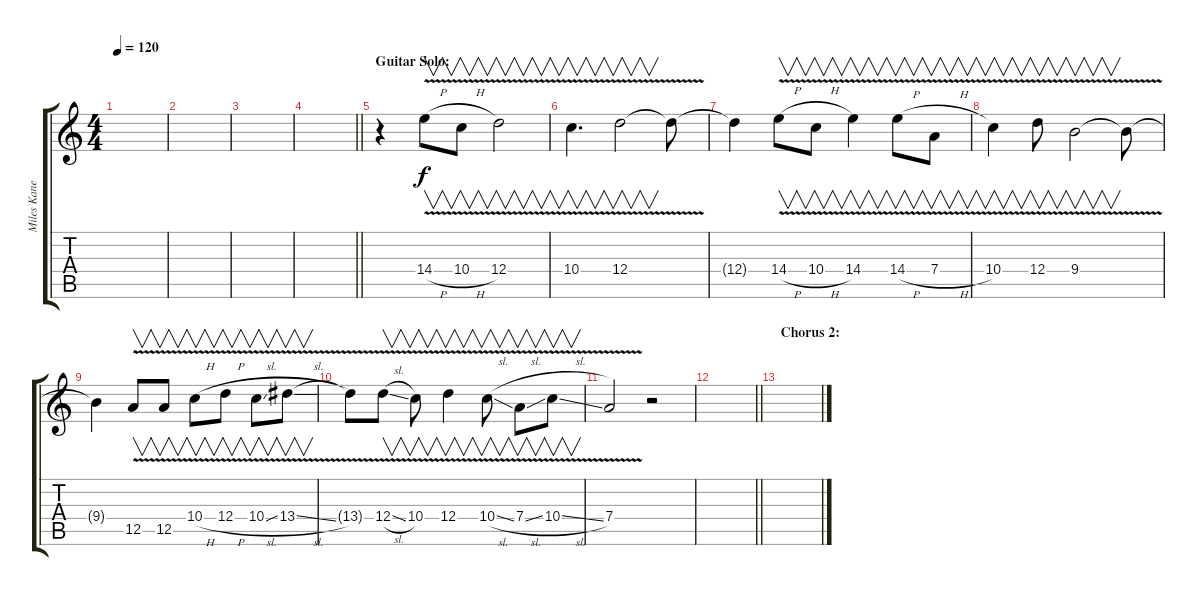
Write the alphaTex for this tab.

\track ("Miles Kane (Guitar)" "Miles Kane") {instrument electricguitarjazz}
\staff {score tabs}
\tuning (E4 B3 G3 D3 A2 E2) {hide}
\ts (4 4)
\tempo 120
\clef g2
\ks c
|
|
|
\barLineRight lightlight
|
\section ("" "Guitar Solo:")
r.4 14.4{v h}.8{v} 10.4{v h}.8{v} 12.4{v}.2{v} |
10.4{v}.4{v d} 12.4{v}.2{v} 12.4{t}.8{volume 4} |
12.4{t}.4 14.4{v h}.8{v volume 12} 10.4{v h}.8{v} 14.4{v}.4{v} 14.4{v h}.8{v} 7.4{v h}.8{v} |
10.4{v}.4{v} 12.4{v}.8{v} 9.4{v}.2{v} 9.4{t}.8{volume 4} |
9.4{t}.4 12.5{v}.8{v volume 12} 12.5{v}.8{v} 10.4{v h}.8{v} 12.4{v h}.8{v} 10.4{v sl}.8{v} 13.4{v sl}.8{v} |
13.4{t}.8 12.4{v sl}.8{v} 10.4{v}.8{v} 12.4{v}.4{v} 10.4{v sl}.8{v} 7.4{v sl}.8{v} 10.4{v sl}.8{v} |
7.4{v}.2 r.2 |
\barLineRight lightlight
|
\section ("" "Chorus 2:")
